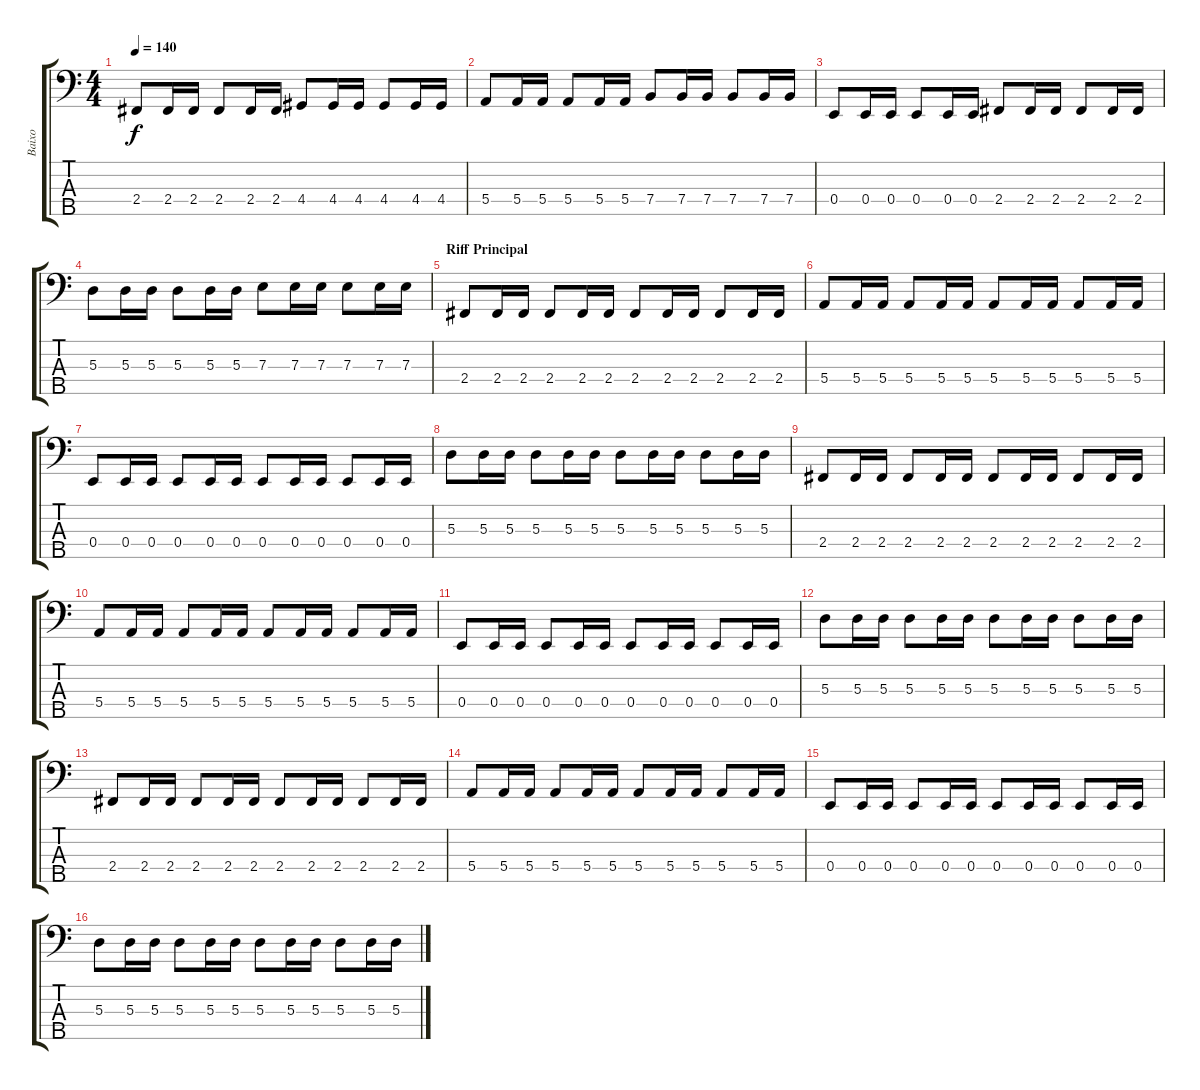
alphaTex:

\track ("Baixo" "Baixo") {instrument electricbassfinger}
\staff {score tabs}
\tuning (G2 D2 A1 E1 B0) {hide}
\ts (4 4)
\tempo 140
\clef f4
\ks c
2.4.8{dy f} 2.4.16 2.4.16 2.4.8 2.4.16 2.4.16 4.4.8 4.4.16 4.4.16 4.4.8 4.4.16 4.4.16 |
5.4.8 5.4.16 5.4.16 5.4.8 5.4.16 5.4.16 7.4.8 7.4.16 7.4.16 7.4.8 7.4.16 7.4.16 |
0.4.8 0.4.16 0.4.16 0.4.8 0.4.16 0.4.16 2.4.8 2.4.16 2.4.16 2.4.8 2.4.16 2.4.16 |
5.3.8 5.3.16 5.3.16 5.3.8 5.3.16 5.3.16 7.3.8 7.3.16 7.3.16 7.3.8 7.3.16 7.3.16 |
\section ("" "Riff Principal")
2.4.8 2.4.16 2.4.16 2.4.8 2.4.16 2.4.16 2.4.8 2.4.16 2.4.16 2.4.8 2.4.16 2.4.16 |
5.4.8 5.4.16 5.4.16 5.4.8 5.4.16 5.4.16 5.4.8 5.4.16 5.4.16 5.4.8 5.4.16 5.4.16 |
0.4.8 0.4.16 0.4.16 0.4.8 0.4.16 0.4.16 0.4.8 0.4.16 0.4.16 0.4.8 0.4.16 0.4.16 |
5.3.8 5.3.16 5.3.16 5.3.8 5.3.16 5.3.16 5.3.8 5.3.16 5.3.16 5.3.8 5.3.16 5.3.16 |
2.4.8 2.4.16 2.4.16 2.4.8 2.4.16 2.4.16 2.4.8 2.4.16 2.4.16 2.4.8 2.4.16 2.4.16 |
5.4.8 5.4.16 5.4.16 5.4.8 5.4.16 5.4.16 5.4.8 5.4.16 5.4.16 5.4.8 5.4.16 5.4.16 |
0.4.8 0.4.16 0.4.16 0.4.8 0.4.16 0.4.16 0.4.8 0.4.16 0.4.16 0.4.8 0.4.16 0.4.16 |
5.3.8 5.3.16 5.3.16 5.3.8 5.3.16 5.3.16 5.3.8 5.3.16 5.3.16 5.3.8 5.3.16 5.3.16 |
2.4.8 2.4.16 2.4.16 2.4.8 2.4.16 2.4.16 2.4.8 2.4.16 2.4.16 2.4.8 2.4.16 2.4.16 |
5.4.8 5.4.16 5.4.16 5.4.8 5.4.16 5.4.16 5.4.8 5.4.16 5.4.16 5.4.8 5.4.16 5.4.16 |
0.4.8 0.4.16 0.4.16 0.4.8 0.4.16 0.4.16 0.4.8 0.4.16 0.4.16 0.4.8 0.4.16 0.4.16 |
5.3.8 5.3.16 5.3.16 5.3.8 5.3.16 5.3.16 5.3.8 5.3.16 5.3.16 5.3.8 5.3.16 5.3.16
